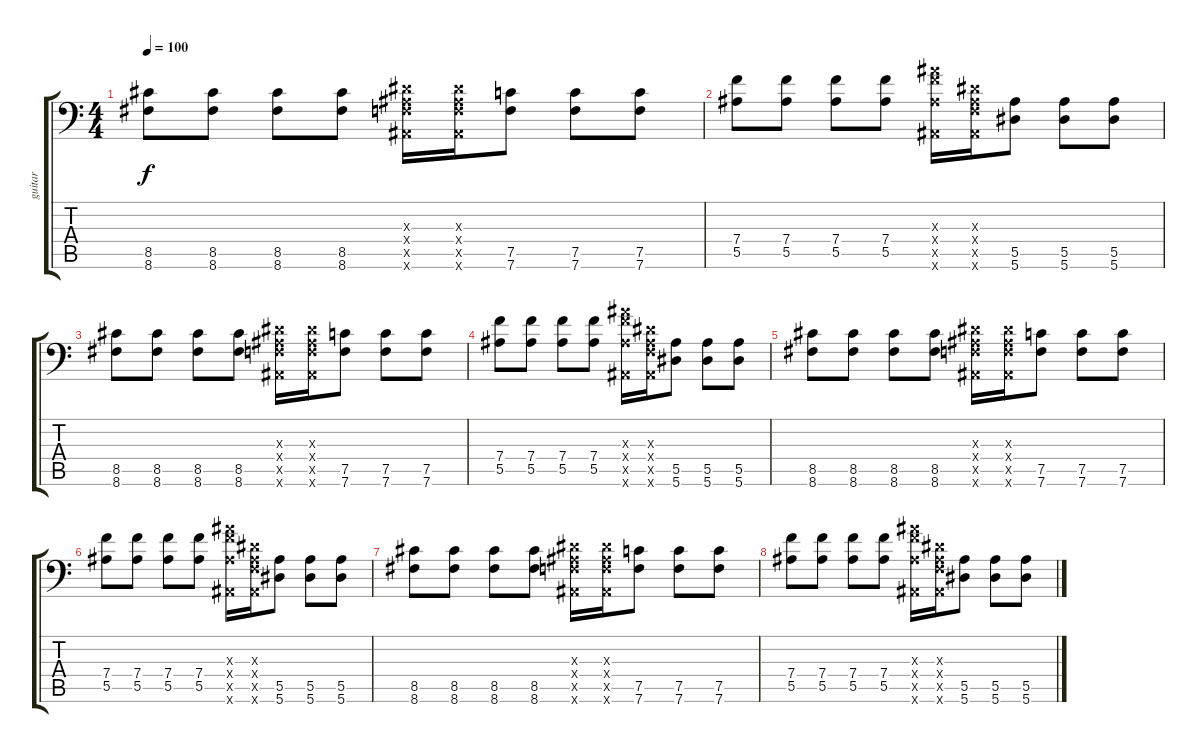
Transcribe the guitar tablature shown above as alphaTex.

\track ("guitar" "guitar") {instrument distortionguitar}
\staff {score tabs}
\tuning (C4 G3 Eb3 Bb2 F2 Bb1) {hide}
\ts (4 4)
\tempo 100
\clef f4
\ks c
(8.5 8.6).8{dy f} (8.5 8.6).8 (8.5 8.6).8 (8.5 8.6).8 (0.3{x} 0.4{x} 0.5{x} 0.6{x}).16 (0.3{x} 0.4{x} 0.5{x} 0.6{x}).16 (7.5 7.6).8 (7.5 7.6).8 (7.5 7.6).8 |
(7.4 5.5).8 (7.4 5.5).8 (7.4 5.5).8 (7.4 5.5).8 (7.3{x} 7.4{x} 5.5{x} 0.6{x}).16 (0.3{x} 0.4{x} 0.5{x} 0.6{x}).16 (5.5 5.6).8 (5.5 5.6).8 (5.5 5.6).8 |
(8.5 8.6).8 (8.5 8.6).8 (8.5 8.6).8 (8.5 8.6).8 (0.3{x} 0.4{x} 0.5{x} 0.6{x}).16 (0.3{x} 0.4{x} 0.5{x} 0.6{x}).16 (7.5 7.6).8 (7.5 7.6).8 (7.5 7.6).8 |
(7.4 5.5).8 (7.4 5.5).8 (7.4 5.5).8 (7.4 5.5).8 (7.3{x} 7.4{x} 5.5{x} 0.6{x}).16 (0.3{x} 0.4{x} 0.5{x} 0.6{x}).16 (5.5 5.6).8 (5.5 5.6).8 (5.5 5.6).8 |
(8.5 8.6).8 (8.5 8.6).8 (8.5 8.6).8 (8.5 8.6).8 (0.3{x} 0.4{x} 0.5{x} 0.6{x}).16 (0.3{x} 0.4{x} 0.5{x} 0.6{x}).16 (7.5 7.6).8 (7.5 7.6).8 (7.5 7.6).8 |
(7.4 5.5).8 (7.4 5.5).8 (7.4 5.5).8 (7.4 5.5).8 (7.3{x} 7.4{x} 5.5{x} 0.6{x}).16 (0.3{x} 0.4{x} 0.5{x} 0.6{x}).16 (5.5 5.6).8 (5.5 5.6).8 (5.5 5.6).8 |
(8.5 8.6).8 (8.5 8.6).8 (8.5 8.6).8 (8.5 8.6).8 (0.3{x} 0.4{x} 0.5{x} 0.6{x}).16 (0.3{x} 0.4{x} 0.5{x} 0.6{x}).16 (7.5 7.6).8 (7.5 7.6).8 (7.5 7.6).8 |
(7.4 5.5).8 (7.4 5.5).8 (7.4 5.5).8 (7.4 5.5).8 (7.3{x} 7.4{x} 5.5{x} 0.6{x}).16 (0.3{x} 0.4{x} 0.5{x} 0.6{x}).16 (5.5 5.6).8 (5.5 5.6).8 (5.5 5.6).8
